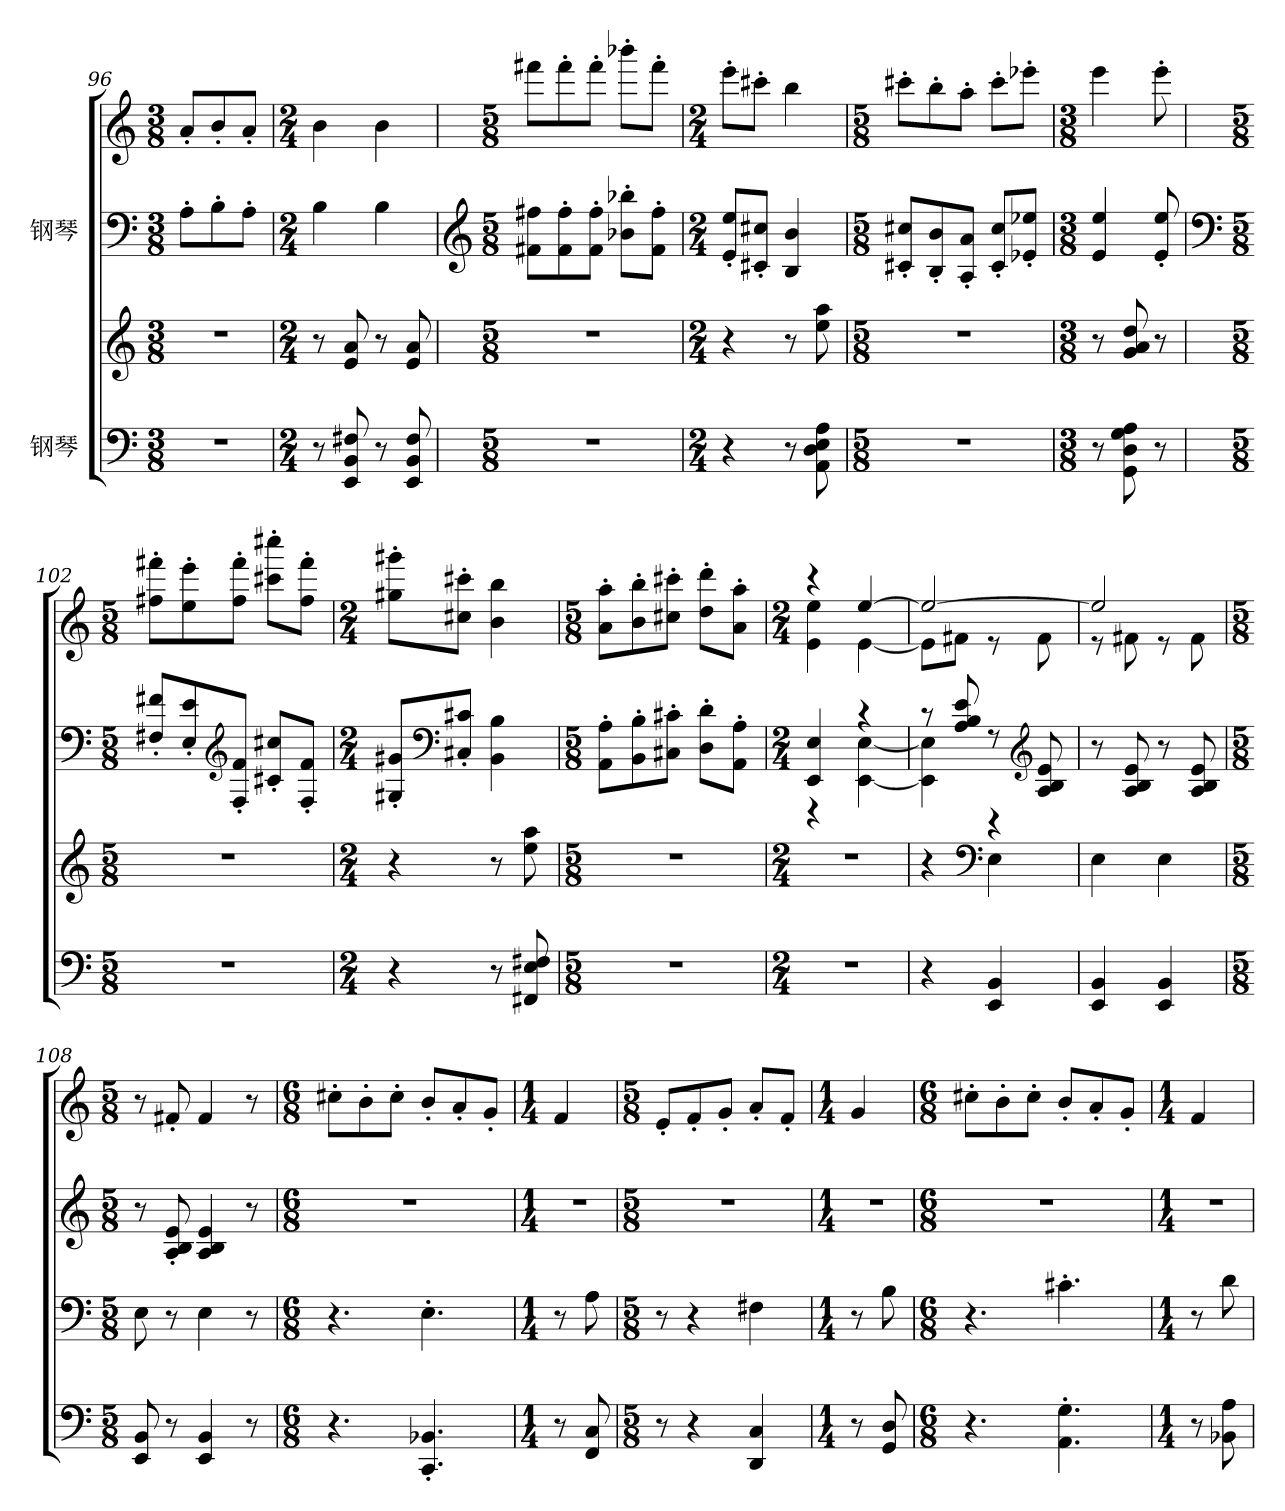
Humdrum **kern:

**kern	**kern	**kern	**kern
*part2	*part2	*part1	*part1
*staff4	*staff3	*staff2	*staff1
*I"钢琴	*	*I"钢琴	*
*clefF4	*clefG2	*clefF4	*clefG2
*k[]	*k[]	*k[]	*k[]
*M3/8	*M3/8	*M3/8	*M3/8
=96	=96	=96	=96
4.r	4.r	8A'\L	8a'/L
.	.	8B'\	8b'/
.	.	8A'\J	8a'/J
!!LO:LB:g=z
=97	=97	=97	=97
*M2/4	*M2/4	*M2/4	*M2/4
8r	8r	4B\	4b\
8EE/ 8BB/ 8F#X/	8e/ 8a/	.	.
8r	8r	4B\	4b\
8EE/ 8BB/ 8F#/	8e/ 8a/	.	.
=98	=98	=98	=98
*	*	*clefG2	*
*M5/8	*M5/8	*M5/8	*M5/8
8%5r	8%5r	8f#X\ 8ff#X\L	8fff#X\L
.	.	8f#\' 8ff#\'	8fff#'\
.	.	8f#\' 8ff#\'J	8fff#'\J
.	.	8b-X\' 8bb-X\'L	8bbb-X'\L
.	.	8f#\' 8ff#\'J	8fff#'\J
=99	=99	=99	=99
*M2/4	*M2/4	*M2/4	*M2/4
4r	4r	8e/' 8ee/'L	8eee'\L
.	.	8c#X/' 8cc#X/'J	8ccc#X'\J
8r	8r	4B/ 4b/	4bb\
8AA\ 8D\ 8E\ 8A\	8ee\ 8aa\	.	.
=100	=100	=100	=100
*M5/8	*M5/8	*M5/8	*M5/8
8%5r	8%5r	8c#X/' 8cc#X/'L	8ccc#X'\L
.	.	8B/' 8b/'	8bb'\
.	.	8A/' 8a/'J	8aa'\J
.	.	8c#/' 8cc#/'L	8ccc#'\L
.	.	8e-X/' 8ee-X/'J	8eee-X'\J
!!LO:PB:g=z
=101	=101	=101	=101
*M3/8	*M3/8	*M3/8	*M3/8
8r	8r	4e/ 4ee/	4eee\
8GG\ 8D\ 8G\ 8A\	8g/ 8a/ 8dd/	.	.
8r	8r	8e/' 8ee/'	8eee'\
=102	=102	=102	=102
*	*	*clefF4	*
*M5/8	*M5/8	*M5/8	*M5/8
8%5r	8%5r	8F#X/' 8f#X/'L	8ff#X\' 8fff#X\'L
.	.	8E/' 8e/'	8ee\' 8eee\'
*	*	*clefG2	*
.	.	8F#/' 8f#/'J	8ff#\' 8fff#\'J
.	.	8c#X/' 8cc#X/'L	8ccc#X\' 8cccc#X\'L
.	.	8F#/' 8f#/'J	8ff#\' 8fff#\'J
=103	=103	=103	=103
*M2/4	*M2/4	*M2/4	*M2/4
4r	4r	8G#X/' 8g#X/'L	8gg#X\' 8ggg#X\'L
*	*	*clefF4	*
.	.	8C#X/' 8c#X/'J	8cc#X\' 8ccc#X\'J
8r	8r	4BB\ 4B\	4b\ 4bb\
8FF#X/ 8E/ 8F#X/	8ee\ 8aa\	.	.
=104	=104	=104	=104
*M5/8	*M5/8	*M5/8	*M5/8
8%5r	8%5r	8AA\' 8A\'L	8a\' 8aa\'L
.	.	8BB\' 8B\'	8b\' 8bb\'
.	.	8C#X\' 8c#X\'J	8cc#X\' 8ccc#X\'J
.	.	8D\' 8d\'L	8dd\' 8ddd\'L
.	.	8AA\' 8A\'J	8a\' 8aa\'J
!!LO:LB:g=z
=105	=105	=105	=105
*M2/4	*M2/4	*M2/4	*M2/4
*	*	*^	*^
2r	2r	4EE/ 4E/	4r	4r	4e\ 4ee\
.	.	4r	[4EE\ [4E\	[4ee/	[4e\
=106	=106	=106	=106	=106	=106
4r	4r	8r	4EE\] 4E\]	2ee/_	8e\L]
.	.	8A/ 8B/ 8e/	.	.	8f#X\J
*	*clefF4	*	*	*	*
4EE/ 4BB/	4E\	8r	4r	.	8r
*	*	*clefG2	*	*	*
.	.	8A/ 8B/ 8e/	.	.	8f#\
*	*	*v	*v	*	*
=107	=107	=107	=107	=107
4EE/ 4BB/	4E\	8r	2ee/]	8r
.	.	8A/ 8B/ 8e/	.	8f#X\
4EE/ 4BB/	4E\	8r	.	8r
.	.	8A/ 8B/ 8e/	.	8f#\
*	*	*	*v	*v
=108	=108	=108	=108
*M5/8	*M5/8	*M5/8	*M5/8
8EE/ 8BB/	8E\	8r	8r
8r	8r	8A/' 8B/' 8e/'	8f#X'/
4EE/ 4BB/	4E\	4A/ 4B/ 4e/	4f#/
8r	8r	8r	8r
=109	=109	=109	=109
*M6/8	*M6/8	*M6/8	*M6/8
4.r	4.r	2.r	8cc#X'\L
.	.	.	8b'\
.	.	.	8cc#'\J
4.CC/' 4.BB-X/'	4.E'\	.	8b'/L
.	.	.	8a'/
.	.	.	8g'/J
=110	=110	=110	=110
*M1/4	*M1/4	*M1/4	*M1/4
8r	8r	4r	4f/
8FF/ 8C/	8A\	.	.
!!LO:LB:g=z
=111	=111	=111	=111
*M5/8	*M5/8	*M5/8	*M5/8
8r	8r	8%5r	8e'/L
4r	4r	.	8f'/
.	.	.	8g'/J
4DD/ 4C/	4F#X\	.	8a'/L
.	.	.	8f'/J
=112	=112	=112	=112
*M1/4	*M1/4	*M1/4	*M1/4
8r	8r	4r	4g/
8GG/ 8D/	8B\	.	.
=113	=113	=113	=113
*M6/8	*M6/8	*M6/8	*M6/8
4.r	4.r	2.r	8cc#X'\L
.	.	.	8b'\
.	.	.	8cc#'\J
4.AA\' 4.G\'	4.c#X'\	.	8b'/L
.	.	.	8a'/
.	.	.	8g'/J
=114	=114	=114	=114
*M1/4	*M1/4	*M1/4	*M1/4
8r	8r	4r	4f/
8BB-X\ 8A\	8d\	.	.
=	=	=	=
*-	*-	*-	*-
